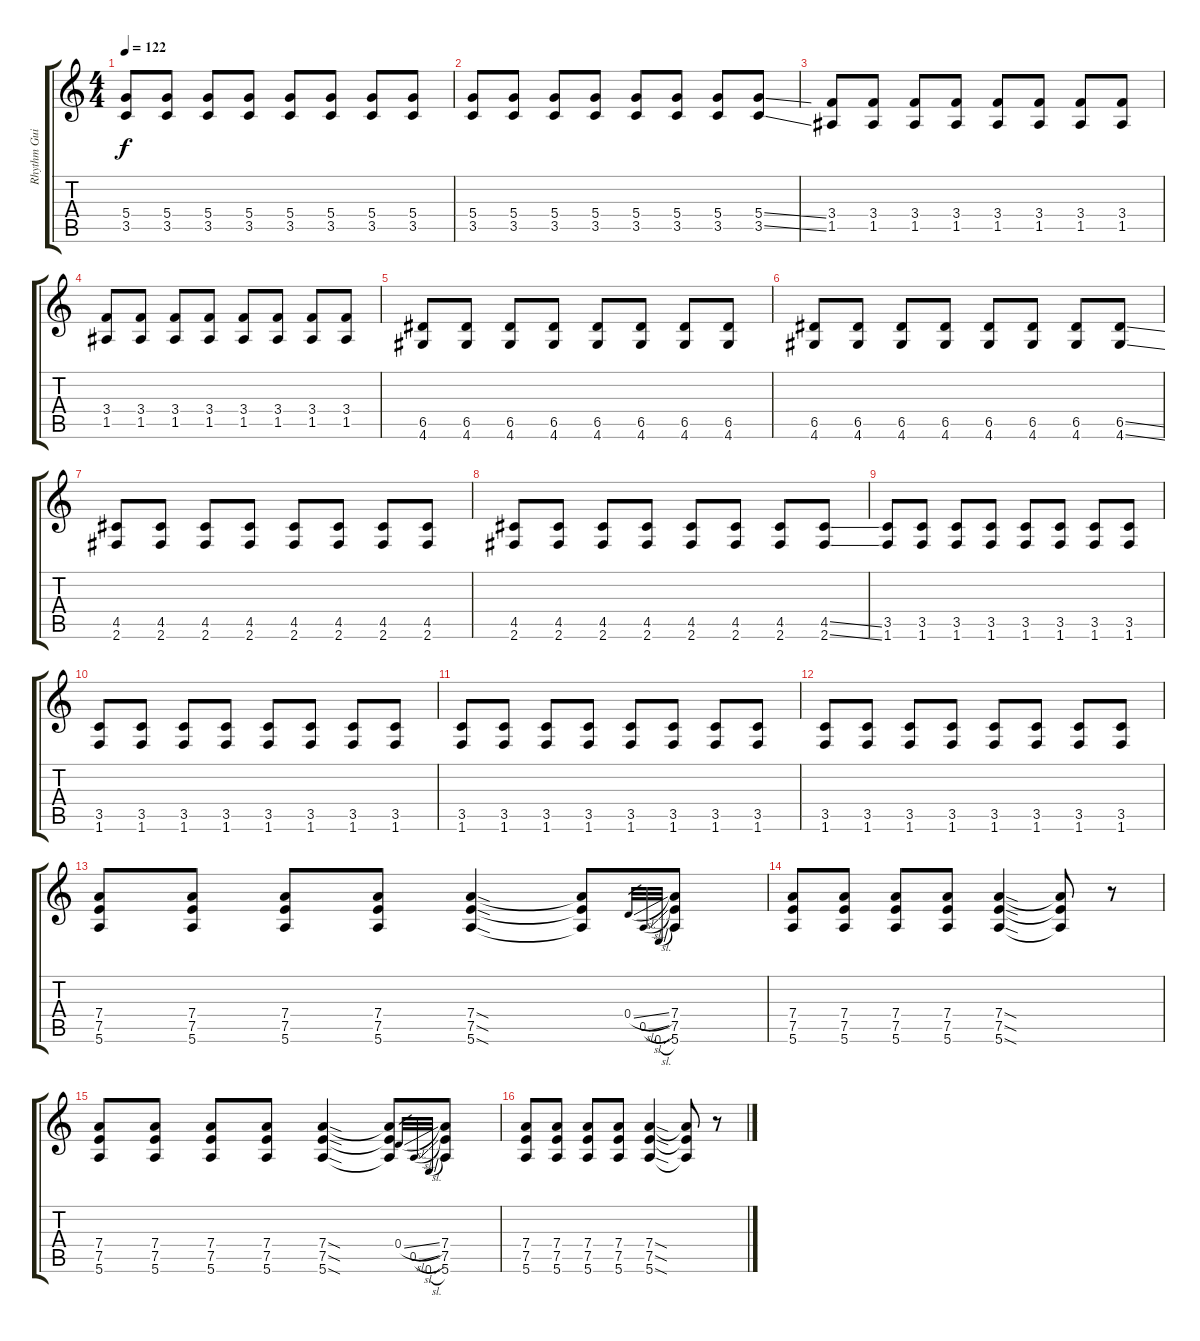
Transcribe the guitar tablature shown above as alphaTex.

\track ("Rhythm Guitar" "Rhythm Gui") {instrument overdrivenguitar}
\staff {score tabs}
\tuning (E4 B3 G3 D3 A2 E2) {hide}
\ts (4 4)
\tempo 122
\clef g2
\ks c
(5.4 3.5).8{dy f} (5.4 3.5).8 (5.4 3.5).8 (5.4 3.5).8 (5.4 3.5).8 (5.4 3.5).8 (5.4 3.5).8 (5.4 3.5).8 |
(5.4 3.5).8 (5.4 3.5).8 (5.4 3.5).8 (5.4 3.5).8 (5.4 3.5).8 (5.4 3.5).8 (5.4 3.5).8 (5.4{ss} 3.5{ss}).8 |
(3.4 1.5).8 (3.4 1.5).8 (3.4 1.5).8 (3.4 1.5).8 (3.4 1.5).8 (3.4 1.5).8 (3.4 1.5).8 (3.4 1.5).8 |
(3.4 1.5).8 (3.4 1.5).8 (3.4 1.5).8 (3.4 1.5).8 (3.4 1.5).8 (3.4 1.5).8 (3.4 1.5).8 (3.4 1.5).8 |
(6.5 4.6).8 (6.5 4.6).8 (6.5 4.6).8 (6.5 4.6).8 (6.5 4.6).8 (6.5 4.6).8 (6.5 4.6).8 (6.5 4.6).8 |
(6.5 4.6).8 (6.5 4.6).8 (6.5 4.6).8 (6.5 4.6).8 (6.5 4.6).8 (6.5 4.6).8 (6.5 4.6).8 (6.5{ss} 4.6{ss}).8 |
(4.5 2.6).8 (4.5 2.6).8 (4.5 2.6).8 (4.5 2.6).8 (4.5 2.6).8 (4.5 2.6).8 (4.5 2.6).8 (4.5 2.6).8 |
(4.5 2.6).8 (4.5 2.6).8 (4.5 2.6).8 (4.5 2.6).8 (4.5 2.6).8 (4.5 2.6).8 (4.5 2.6).8 (4.5{ss} 2.6{ss}).8 |
(3.5 1.6).8 (3.5 1.6).8 (3.5 1.6).8 (3.5 1.6).8 (3.5 1.6).8 (3.5 1.6).8 (3.5 1.6).8 (3.5 1.6).8 |
(3.5 1.6).8 (3.5 1.6).8 (3.5 1.6).8 (3.5 1.6).8 (3.5 1.6).8 (3.5 1.6).8 (3.5 1.6).8 (3.5 1.6).8 |
(3.5 1.6).8 (3.5 1.6).8 (3.5 1.6).8 (3.5 1.6).8 (3.5 1.6).8 (3.5 1.6).8 (3.5 1.6).8 (3.5 1.6).8 |
(3.5 1.6).8 (3.5 1.6).8 (3.5 1.6).8 (3.5 1.6).8 (3.5 1.6).8 (3.5 1.6).8 (3.5 1.6).8 (3.5 1.6).8 |
(7.4 7.5 5.6).8 (7.4 7.5 5.6).8 (7.4 7.5 5.6).8 (7.4 7.5 5.6).8 (7.4{sod} 7.5{sod} 5.6{sod}).4 (7.4{t} 7.5{t} 5.6{t}).8 0.4{sl}.32{gr} 0.5{sl}.32{gr} 0.6{sl}.32{gr} (7.4 7.5 5.6).8 |
(7.4 7.5 5.6).8 (7.4 7.5 5.6).8 (7.4 7.5 5.6).8 (7.4 7.5 5.6).8 (7.4{sod} 7.5{sod} 5.6{sod}).4 (7.4{t} 7.5{t} 5.6{t}).8 r.8 |
(7.4 7.5 5.6).8 (7.4 7.5 5.6).8 (7.4 7.5 5.6).8 (7.4 7.5 5.6).8 (7.4{sod} 7.5{sod} 5.6{sod}).4 (7.4{t} 7.5{t} 5.6{t}).8 0.4{sl}.32{gr} 0.5{sl}.32{gr} 0.6{sl}.32{gr} (7.4 7.5 5.6).8 |
(7.4 7.5 5.6).8 (7.4 7.5 5.6).8 (7.4 7.5 5.6).8 (7.4 7.5 5.6).8 (7.4{sod} 7.5{sod} 5.6{sod}).4 (7.4{t} 7.5{t} 5.6{t}).8 r.8
